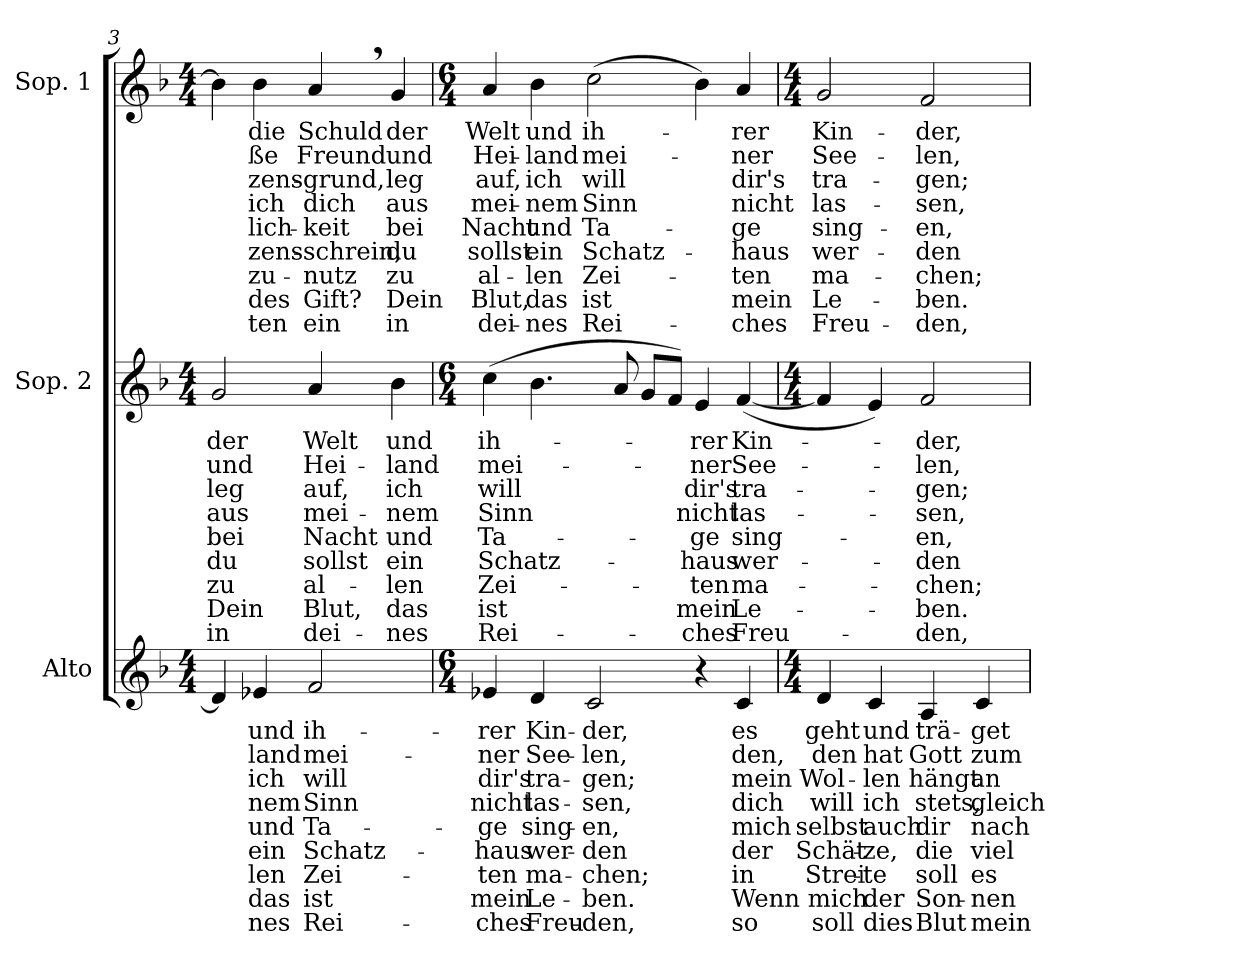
**kern	**text	**text	**text	**text	**text	**text	**text	**text	**text	**kern	**text	**text	**text	**text	**text	**text	**text	**text	**text	**kern	**text	**text	**text	**text	**text	**text	**text	**text	**text
*part3	*part3	*part3	*part3	*part3	*part3	*part3	*part3	*part3	*part3	*part2	*part2	*part2	*part2	*part2	*part2	*part2	*part2	*part2	*part2	*part1	*part1	*part1	*part1	*part1	*part1	*part1	*part1	*part1	*part1
*staff3	*staff3	*staff3	*staff3	*staff3	*staff3	*staff3	*staff3	*staff3	*staff3	*staff2	*staff2	*staff2	*staff2	*staff2	*staff2	*staff2	*staff2	*staff2	*staff2	*staff1	*staff1	*staff1	*staff1	*staff1	*staff1	*staff1	*staff1	*staff1	*staff1
*I"Alto	*	*	*	*	*	*	*	*	*	*I"Sop. 2	*	*	*	*	*	*	*	*	*	*I"Sop. 1	*	*	*	*	*	*	*	*	*
!!LO:PB:g=z
*clefG2	*	*	*	*	*	*	*	*	*	*clefG2	*	*	*	*	*	*	*	*	*	*clefG2	*	*	*	*	*	*	*	*	*
*k[b-]	*	*	*	*	*	*	*	*	*	*k[b-]	*	*	*	*	*	*	*	*	*	*k[b-]	*	*	*	*	*	*	*	*	*
*F:	*	*	*	*	*	*	*	*	*	*F:	*	*	*	*	*	*	*	*	*	*F:	*	*	*	*	*	*	*	*	*
*M4/4	*	*	*	*	*	*	*	*	*	*M4/4	*	*	*	*	*	*	*	*	*	*M4/4	*	*	*	*	*	*	*	*	*
=3	=3	=3	=3	=3	=3	=3	=3	=3	=3	=3	=3	=3	=3	=3	=3	=3	=3	=3	=3	=3	=3	=3	=3	=3	=3	=3	=3	=3	=3
!	!	!	!	!	!	!	!	!	!	!	!LO:LY:b	!LO:LY:b	!LO:LY:b	!LO:LY:b	!LO:LY:b	!LO:LY:b	!LO:LY:b	!LO:LY:b	!LO:LY:b	!	!	!	!	!	!	!	!	!	!
4d/]	.	.	.	.	.	.	.	.	.	2g/	der	und	leg	aus	bei	du	zu	Dein	in	4b-\]	.	.	.	.	.	.	.	.	.
!	!LO:LY:b	!LO:LY:b	!LO:LY:b	!LO:LY:b	!LO:LY:b	!LO:LY:b	!LO:LY:b	!LO:LY:b	!LO:LY:b	!	!	!	!	!	!	!	!	!	!	!	!	!	!	!	!	!	!	!	!
!	!	!	!	!	!	!	!	!	!	!	!	!	!	!	!	!	!	!	!	!	!LO:LY:b	!LO:LY:b	!LO:LY:b	!LO:LY:b	!LO:LY:b	!LO:LY:b	!LO:LY:b	!LO:LY:b	!LO:LY:b
4e-X/	und	-land	ich	-nem	und	ein	-len	das	-nes	.	.	.	.	.	.	.	.	.	.	4b-\	die	-ße	-zens-	ich	-lich-	-zens-	zu-	-des	-ten
!	!LO:LY:b	!LO:LY:b	!LO:LY:b	!LO:LY:b	!LO:LY:b	!LO:LY:b	!LO:LY:b	!LO:LY:b	!LO:LY:b	!	!	!	!	!	!	!	!	!	!	!	!	!	!	!	!	!	!	!	!
!	!	!	!	!	!	!	!	!	!	!	!LO:LY:b	!LO:LY:b	!LO:LY:b	!LO:LY:b	!LO:LY:b	!LO:LY:b	!LO:LY:b	!LO:LY:b	!LO:LY:b	!	!	!	!	!	!	!	!	!	!
!	!	!	!	!	!	!	!	!	!	!	!	!	!	!	!	!	!	!	!	!	!LO:LY:b	!LO:LY:b	!LO:LY:b	!LO:LY:b	!LO:LY:b	!LO:LY:b	!LO:LY:b	!LO:LY:b	!LO:LY:b
2f/	ih-	mei-	will	Sinn	Ta-	Schatz-	Zei-	ist	Rei-	4a/	Welt	Hei-	auf,	mei-	Nacht	sollst	al-	Blut,	dei-	4a,>/	Schuld	Freund	-grund,	dich	-keit	-schrein,	-nutz	Gift?	ein
!	!	!	!	!	!	!	!	!	!	!	!LO:LY:b	!LO:LY:b	!LO:LY:b	!LO:LY:b	!LO:LY:b	!LO:LY:b	!LO:LY:b	!LO:LY:b	!LO:LY:b	!	!	!	!	!	!	!	!	!	!
!	!	!	!	!	!	!	!	!	!	!	!	!	!	!	!	!	!	!	!	!	!LO:LY:b	!LO:LY:b	!LO:LY:b	!LO:LY:b	!LO:LY:b	!LO:LY:b	!LO:LY:b	!LO:LY:b	!LO:LY:b
.	.	.	.	.	.	.	.	.	.	4b-\	und	-land	ich	-nem	und	ein	-len	das	-nes	4g/	der	und	leg	aus	bei	du	zu	Dein	in
=4	=4	=4	=4	=4	=4	=4	=4	=4	=4	=4	=4	=4	=4	=4	=4	=4	=4	=4	=4	=4	=4	=4	=4	=4	=4	=4	=4	=4	=4
*M6/4	*	*	*	*	*	*	*	*	*	*M6/4	*	*	*	*	*	*	*	*	*	*M6/4	*	*	*	*	*	*	*	*	*
!	!LO:LY:b	!LO:LY:b	!LO:LY:b	!LO:LY:b	!LO:LY:b	!LO:LY:b	!LO:LY:b	!LO:LY:b	!LO:LY:b	!	!	!	!	!	!	!	!	!	!	!	!	!	!	!	!	!	!	!	!
!	!	!	!	!	!	!	!	!	!	!	!LO:LY:b	!LO:LY:b	!LO:LY:b	!LO:LY:b	!LO:LY:b	!LO:LY:b	!LO:LY:b	!LO:LY:b	!LO:LY:b	!	!	!	!	!	!	!	!	!	!
!	!	!	!	!	!	!	!	!	!	!	!	!	!	!	!	!	!	!	!	!	!LO:LY:b	!LO:LY:b	!LO:LY:b	!LO:LY:b	!LO:LY:b	!LO:LY:b	!LO:LY:b	!LO:LY:b	!LO:LY:b
4e-X/	-rer	-ner	dir's	nicht	-ge	-haus	-ten	mein	-ches	(>4cc\	ih-	mei-	will	Sinn	Ta-	Schatz-	Zei-	ist	Rei-	4a/	Welt	Hei-	auf,	mei-	Nacht	sollst	al-	Blut,	dei-
!	!LO:LY:b	!LO:LY:b	!LO:LY:b	!LO:LY:b	!LO:LY:b	!LO:LY:b	!LO:LY:b	!LO:LY:b	!LO:LY:b	!	!	!	!	!	!	!	!	!	!	!	!	!	!	!	!	!	!	!	!
!	!	!	!	!	!	!	!	!	!	!	!	!	!	!	!	!	!	!	!	!	!LO:LY:b	!LO:LY:b	!LO:LY:b	!LO:LY:b	!LO:LY:b	!LO:LY:b	!LO:LY:b	!LO:LY:b	!LO:LY:b
4d/	Kin-	See-	tra-	las-	sing-	wer-	ma-	Le-	Freu-	4.b-\	.	.	.	.	.	.	.	.	.	4b-\	und	-land	ich	-nem	und	ein	-len	das	-nes
!	!LO:LY:b	!LO:LY:b	!LO:LY:b	!LO:LY:b	!LO:LY:b	!LO:LY:b	!LO:LY:b	!LO:LY:b	!LO:LY:b	!	!	!	!	!	!	!	!	!	!	!	!	!	!	!	!	!	!	!	!
!	!	!	!	!	!	!	!	!	!	!	!	!	!	!	!	!	!	!	!	!	!LO:LY:b	!LO:LY:b	!LO:LY:b	!LO:LY:b	!LO:LY:b	!LO:LY:b	!LO:LY:b	!LO:LY:b	!LO:LY:b
2c/	-der,	-len,	-gen;	-sen,	-en,	-den	-chen;	-ben.	-den,	.	.	.	.	.	.	.	.	.	.	(>2cc\	ih-	mei-	will	Sinn	Ta-	Schatz-	Zei-	ist	Rei-
.	.	.	.	.	.	.	.	.	.	8a/	.	.	.	.	.	.	.	.	.	.	.	.	.	.	.	.	.	.	.
.	.	.	.	.	.	.	.	.	.	8g/L	.	.	.	.	.	.	.	.	.	.	.	.	.	.	.	.	.	.	.
.	.	.	.	.	.	.	.	.	.	8f/J)	.	.	.	.	.	.	.	.	.	.	.	.	.	.	.	.	.	.	.
!	!	!	!	!	!	!	!	!	!	!	!LO:LY:b	!LO:LY:b	!LO:LY:b	!LO:LY:b	!LO:LY:b	!LO:LY:b	!LO:LY:b	!LO:LY:b	!LO:LY:b	!	!	!	!	!	!	!	!	!	!
4r	.	.	.	.	.	.	.	.	.	4e/	-rer	-ner	dir's	nicht	-ge	-haus	-ten	mein	-ches	4b-\)	.	.	.	.	.	.	.	.	.
!	!LO:LY:b	!LO:LY:b	!LO:LY:b	!LO:LY:b	!LO:LY:b	!LO:LY:b	!LO:LY:b	!LO:LY:b	!LO:LY:b	!	!	!	!	!	!	!	!	!	!	!	!	!	!	!	!	!	!	!	!
!	!	!	!	!	!	!	!	!	!	!	!LO:LY:b	!LO:LY:b	!LO:LY:b	!LO:LY:b	!LO:LY:b	!LO:LY:b	!LO:LY:b	!LO:LY:b	!LO:LY:b	!	!	!	!	!	!	!	!	!	!
!	!	!	!	!	!	!	!	!	!	!	!	!	!	!	!	!	!	!	!	!	!LO:LY:b	!LO:LY:b	!LO:LY:b	!LO:LY:b	!LO:LY:b	!LO:LY:b	!LO:LY:b	!LO:LY:b	!LO:LY:b
4c/	es	den,	mein	dich	mich	der	in	Wenn	so	(<[4f/	Kin-	See-	tra-	las-	sing-	wer-	ma-	Le-	Freu-	4a/	-rer	-ner	dir's	nicht	-ge	-haus	-ten	mein	-ches
=5	=5	=5	=5	=5	=5	=5	=5	=5	=5	=5	=5	=5	=5	=5	=5	=5	=5	=5	=5	=5	=5	=5	=5	=5	=5	=5	=5	=5	=5
*M4/4	*	*	*	*	*	*	*	*	*	*M4/4	*	*	*	*	*	*	*	*	*	*M4/4	*	*	*	*	*	*	*	*	*
!	!LO:LY:b	!LO:LY:b	!LO:LY:b	!LO:LY:b	!LO:LY:b	!LO:LY:b	!LO:LY:b	!LO:LY:b	!LO:LY:b	!	!	!	!	!	!	!	!	!	!	!	!	!	!	!	!	!	!	!	!
!	!	!	!	!	!	!	!	!	!	!	!	!	!	!	!	!	!	!	!	!	!LO:LY:b	!LO:LY:b	!LO:LY:b	!LO:LY:b	!LO:LY:b	!LO:LY:b	!LO:LY:b	!LO:LY:b	!LO:LY:b
4d/	geht	den	Wol-	will	selbst	Schät-	Strei-	mich	soll	4f/]	.	.	.	.	.	.	.	.	.	2g/	Kin-	See-	tra-	las-	sing-	wer-	ma-	Le-	Freu-
!	!LO:LY:b	!LO:LY:b	!LO:LY:b	!LO:LY:b	!LO:LY:b	!LO:LY:b	!LO:LY:b	!LO:LY:b	!LO:LY:b	!	!	!	!	!	!	!	!	!	!	!	!	!	!	!	!	!	!	!	!
4c/	und	hat	-len	ich	auch	-ze,	-te	der	dies	4e/)	.	.	.	.	.	.	.	.	.	.	.	.	.	.	.	.	.	.	.
!	!LO:LY:b	!LO:LY:b	!LO:LY:b	!LO:LY:b	!LO:LY:b	!LO:LY:b	!LO:LY:b	!LO:LY:b	!LO:LY:b	!	!	!	!	!	!	!	!	!	!	!	!	!	!	!	!	!	!	!	!
!	!	!	!	!	!	!	!	!	!	!	!LO:LY:b	!LO:LY:b	!LO:LY:b	!LO:LY:b	!LO:LY:b	!LO:LY:b	!LO:LY:b	!LO:LY:b	!LO:LY:b	!	!	!	!	!	!	!	!	!	!
!	!	!	!	!	!	!	!	!	!	!	!	!	!	!	!	!	!	!	!	!	!LO:LY:b	!LO:LY:b	!LO:LY:b	!LO:LY:b	!LO:LY:b	!LO:LY:b	!LO:LY:b	!LO:LY:b	!LO:LY:b
4A/	trä-	Gott	hängt	stets,	dir	die	soll	Son-	Blut	2f/	-der,	-len,	-gen;	-sen,	-en,	-den	-chen;	-ben.	-den,	2f/	-der,	-len,	-gen;	-sen,	-en,	-den	-chen;	-ben.	-den,
!	!LO:LY:b	!LO:LY:b	!LO:LY:b	!LO:LY:b	!LO:LY:b	!LO:LY:b	!LO:LY:b	!LO:LY:b	!LO:LY:b	!	!	!	!	!	!	!	!	!	!	!	!	!	!	!	!	!	!	!	!
4c/	-get	zum	an	gleich	nach	viel	es	-nen	mein	.	.	.	.	.	.	.	.	.	.	.	.	.	.	.	.	.	.	.	.
=	=	=	=	=	=	=	=	=	=	=	=	=	=	=	=	=	=	=	=	=	=	=	=	=	=	=	=	=	=
*-	*-	*-	*-	*-	*-	*-	*-	*-	*-	*-	*-	*-	*-	*-	*-	*-	*-	*-	*-	*-	*-	*-	*-	*-	*-	*-	*-	*-	*-
